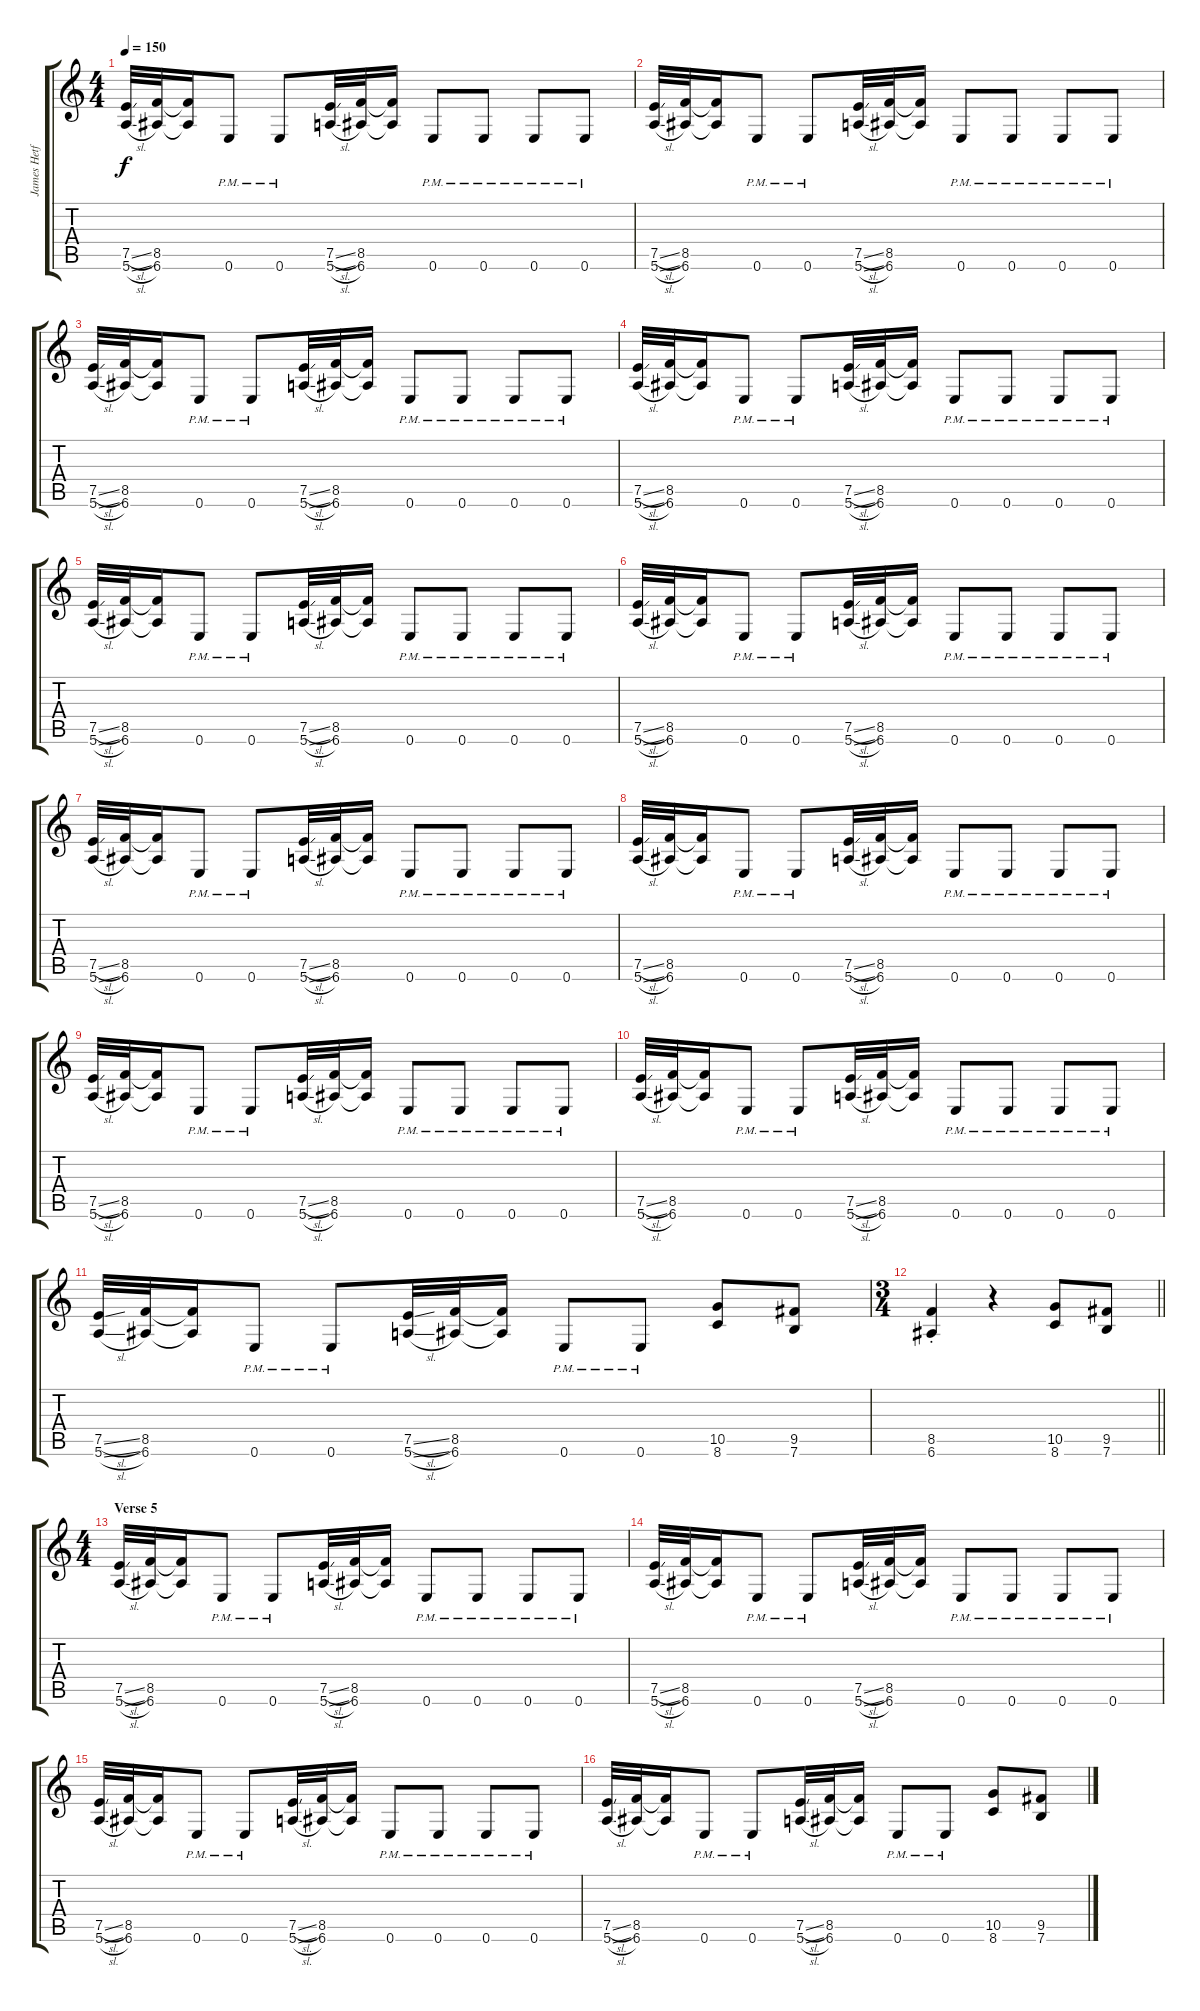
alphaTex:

\track ("James Hetfield" "James Hetf") {instrument distortionguitar}
\staff {score tabs}
\tuning (E4 B3 G3 D3 A2 E2) {hide}
\ts (4 4)
\tempo 150
\clef g2
\ks c
(7.5{sl} 5.6{sl}).32{dy f} (8.5 6.6).32 (8.5{t} 6.6{t}).16 0.6{pm}.8 0.6{pm}.8 (7.5{sl} 5.6{sl}).32 (8.5 6.6).32 (8.5{t} 6.6{t}).16 0.6{pm}.8 0.6{pm}.8 0.6{pm}.8 0.6{pm}.8 |
(7.5{sl} 5.6{sl}).32 (8.5 6.6).32 (8.5{t} 6.6{t}).16 0.6{pm}.8 0.6{pm}.8 (7.5{sl} 5.6{sl}).32 (8.5 6.6).32 (8.5{t} 6.6{t}).16 0.6{pm}.8 0.6{pm}.8 0.6{pm}.8 0.6{pm}.8 |
(7.5{sl} 5.6{sl}).32 (8.5 6.6).32 (8.5{t} 6.6{t}).16 0.6{pm}.8 0.6{pm}.8 (7.5{sl} 5.6{sl}).32 (8.5 6.6).32 (8.5{t} 6.6{t}).16 0.6{pm}.8 0.6{pm}.8 0.6{pm}.8 0.6{pm}.8 |
(7.5{sl} 5.6{sl}).32 (8.5 6.6).32 (8.5{t} 6.6{t}).16 0.6{pm}.8 0.6{pm}.8 (7.5{sl} 5.6{sl}).32 (8.5 6.6).32 (8.5{t} 6.6{t}).16 0.6{pm}.8 0.6{pm}.8 0.6{pm}.8 0.6{pm}.8 |
(7.5{sl} 5.6{sl}).32 (8.5 6.6).32 (8.5{t} 6.6{t}).16 0.6{pm}.8 0.6{pm}.8 (7.5{sl} 5.6{sl}).32 (8.5 6.6).32 (8.5{t} 6.6{t}).16 0.6{pm}.8 0.6{pm}.8 0.6{pm}.8 0.6{pm}.8 |
(7.5{sl} 5.6{sl}).32 (8.5 6.6).32 (8.5{t} 6.6{t}).16 0.6{pm}.8 0.6{pm}.8 (7.5{sl} 5.6{sl}).32 (8.5 6.6).32 (8.5{t} 6.6{t}).16 0.6{pm}.8 0.6{pm}.8 0.6{pm}.8 0.6{pm}.8 |
(7.5{sl} 5.6{sl}).32 (8.5 6.6).32 (8.5{t} 6.6{t}).16 0.6{pm}.8 0.6{pm}.8 (7.5{sl} 5.6{sl}).32 (8.5 6.6).32 (8.5{t} 6.6{t}).16 0.6{pm}.8 0.6{pm}.8 0.6{pm}.8 0.6{pm}.8 |
(7.5{sl} 5.6{sl}).32 (8.5 6.6).32 (8.5{t} 6.6{t}).16 0.6{pm}.8 0.6{pm}.8 (7.5{sl} 5.6{sl}).32 (8.5 6.6).32 (8.5{t} 6.6{t}).16 0.6{pm}.8 0.6{pm}.8 0.6{pm}.8 0.6{pm}.8 |
(7.5{sl} 5.6{sl}).32 (8.5 6.6).32 (8.5{t} 6.6{t}).16 0.6{pm}.8 0.6{pm}.8 (7.5{sl} 5.6{sl}).32 (8.5 6.6).32 (8.5{t} 6.6{t}).16 0.6{pm}.8 0.6{pm}.8 0.6{pm}.8 0.6{pm}.8 |
(7.5{sl} 5.6{sl}).32 (8.5 6.6).32 (8.5{t} 6.6{t}).16 0.6{pm}.8 0.6{pm}.8 (7.5{sl} 5.6{sl}).32 (8.5 6.6).32 (8.5{t} 6.6{t}).16 0.6{pm}.8 0.6{pm}.8 0.6{pm}.8 0.6{pm}.8 |
(7.5{sl} 5.6{sl}).32 (8.5 6.6).32 (8.5{t} 6.6{t}).16 0.6{pm}.8 0.6{pm}.8 (7.5{sl} 5.6{sl}).32 (8.5 6.6).32 (8.5{t} 6.6{t}).16 0.6{pm}.8 0.6{pm}.8 (10.5 8.6).8 (9.5 7.6).8 |
\ts (3 4)
\barLineRight lightlight
(8.5{st} 6.6{st}).4 r.4 (10.5 8.6).8 (9.5 7.6).8 |
\ts (4 4)
\section ("" "Verse 5")
(7.5{sl} 5.6{sl}).32 (8.5 6.6).32 (8.5{t} 6.6{t}).16 0.6{pm}.8 0.6{pm}.8 (7.5{sl} 5.6{sl}).32 (8.5 6.6).32 (8.5{t} 6.6{t}).16 0.6{pm}.8 0.6{pm}.8 0.6{pm}.8 0.6{pm}.8 |
(7.5{sl} 5.6{sl}).32 (8.5 6.6).32 (8.5{t} 6.6{t}).16 0.6{pm}.8 0.6{pm}.8 (7.5{sl} 5.6{sl}).32 (8.5 6.6).32 (8.5{t} 6.6{t}).16 0.6{pm}.8 0.6{pm}.8 0.6{pm}.8 0.6{pm}.8 |
(7.5{sl} 5.6{sl}).32 (8.5 6.6).32 (8.5{t} 6.6{t}).16 0.6{pm}.8 0.6{pm}.8 (7.5{sl} 5.6{sl}).32 (8.5 6.6).32 (8.5{t} 6.6{t}).16 0.6{pm}.8 0.6{pm}.8 0.6{pm}.8 0.6{pm}.8 |
(7.5{sl} 5.6{sl}).32 (8.5 6.6).32 (8.5{t} 6.6{t}).16 0.6{pm}.8 0.6{pm}.8 (7.5{sl} 5.6{sl}).32 (8.5 6.6).32 (8.5{t} 6.6{t}).16 0.6{pm}.8 0.6{pm}.8 (10.5 8.6).8 (9.5 7.6).8
